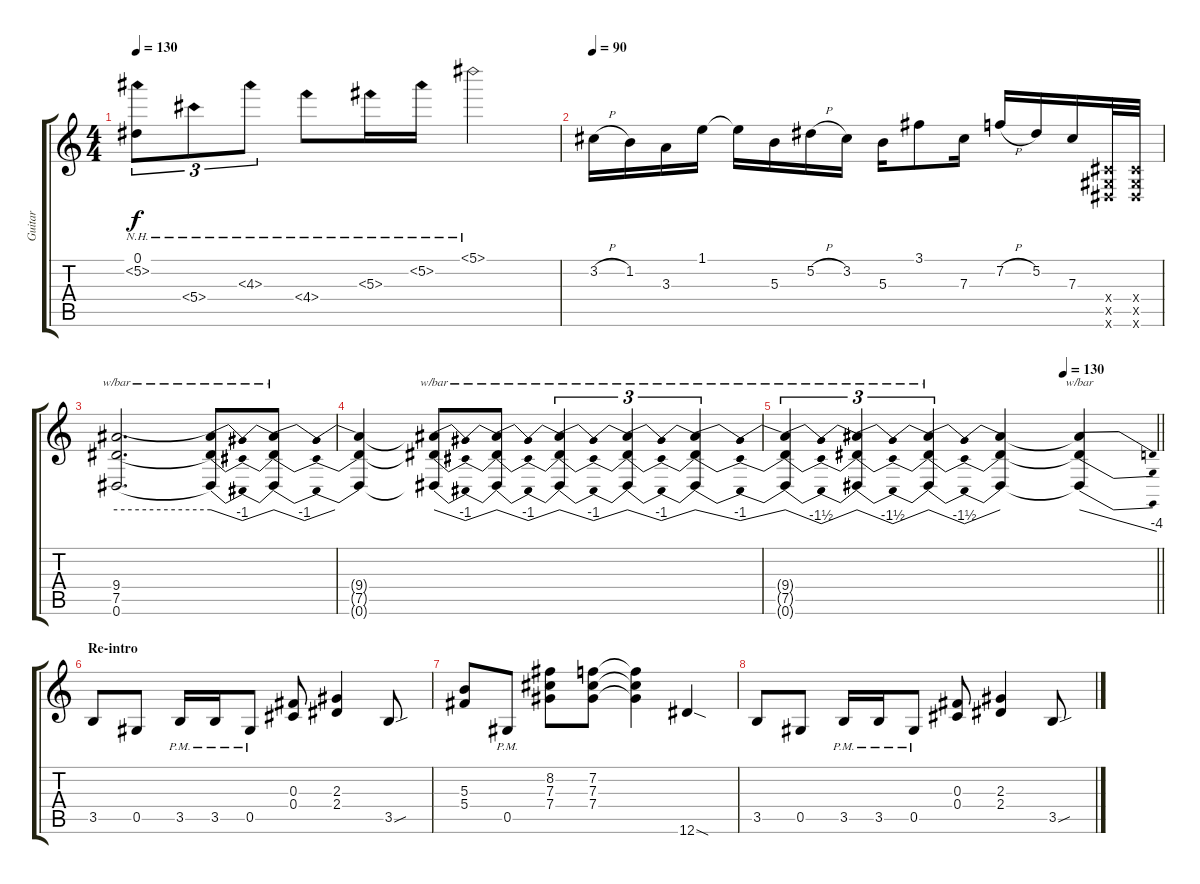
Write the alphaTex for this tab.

\track ("Guitar" "Guitar") {instrument distortionguitar}
\staff {score tabs}
\tuning (Eb4 Bb3 Gb3 Db3 Ab2 Eb2) {hide}
\ts (4 4)
\tempo 130
\clef g2
\ks c
(0.1 5.2{nh}).8{tu (3 2) dy f} 5.4{nh}.8{tu (3 2)} 4.3{nh}.8{tu (3 2)} 4.4{nh}.8 5.3{nh}.16 5.2{nh}.16 5.1{nh}.2 |
\tempo 90
3.2{h}.16 1.2.16 3.3.16 1.1.16 1.1{t}.16 5.3.16 5.2{h}.16 3.2.16 5.3.16 3.1.8 7.3.16 7.2{h}.16 5.2.16 7.3.16 (0.4{x} 0.5{x} 0.6{x}).32 (0.4{x} 0.5{x} 0.6{x}).32 |
(9.4 7.5 0.6).2{d tbe (hold default 0 0 60 0)} (9.4{t} 7.5{t} 0.6{t}).8{tbe (dip default 0 0 30 -4 60 0)} (9.4{t} 7.5{t} 0.6{t}).8{tbe (dip default 0 0 30 -4 60 0)} |
(9.4{t} 7.5{t} 0.6{t}).4 (9.4{t} 7.5{t} 0.6{t}).8{tbe (dip default 0 0 30 -4 60 0)} (9.4{t} 7.5{t} 0.6{t}).8{tbe (dip default 0 0 30 -4 60 0)} (9.4{t} 7.5{t} 0.6{t}).4{tu (3 2) tbe (dip default 0 0 30 -4 60 0)} (9.4{t} 7.5{t} 0.6{t}).4{tu (3 2) tbe (dip default 0 0 30 -4 60 0)} (9.4{t} 7.5{t} 0.6{t}).4{tu (3 2) tbe (dip default 0 0 30 -4 60 0)} |
\tempo (130 0.75)
\barLineRight lightlight
(9.4{t} 7.5{t} 0.6{t}).4{tu (3 2) tbe (dip default 0 0 30 -6 60 0)} (9.4{t} 7.5{t} 0.6{t}).4{tu (3 2) tbe (dip default 0 0 30 -6 60 0)} (9.4{t} 7.5{t} 0.6{t}).4{tu (3 2) tbe (dip default 0 0 30 -6 60 0)} (9.4{t} 7.5{t} 0.6{t}).4 (9.4{t} 7.5{t} 0.6{t}).4{tbe (dive default 0 0 60 -16)} |
\section ("" "Re-intro")
3.5.8 0.5.8 3.5{pm}.16 3.5{pm}.16 0.5{pm}.8 (0.3 0.4).8 (2.3 2.4).4 3.5{sou}.8 |
(5.3 5.4).8 0.5{pm}.8 (8.2 7.3 7.4).8 (7.2 7.3 7.4).8 (7.2{t} 7.3{t} 7.4{t}).4 12.6{sod}.4 |
3.5.8 0.5.8 3.5{pm}.16 3.5{pm}.16 0.5{pm}.8 (0.3 0.4).8 (2.3 2.4).4 3.5{sou}.8
